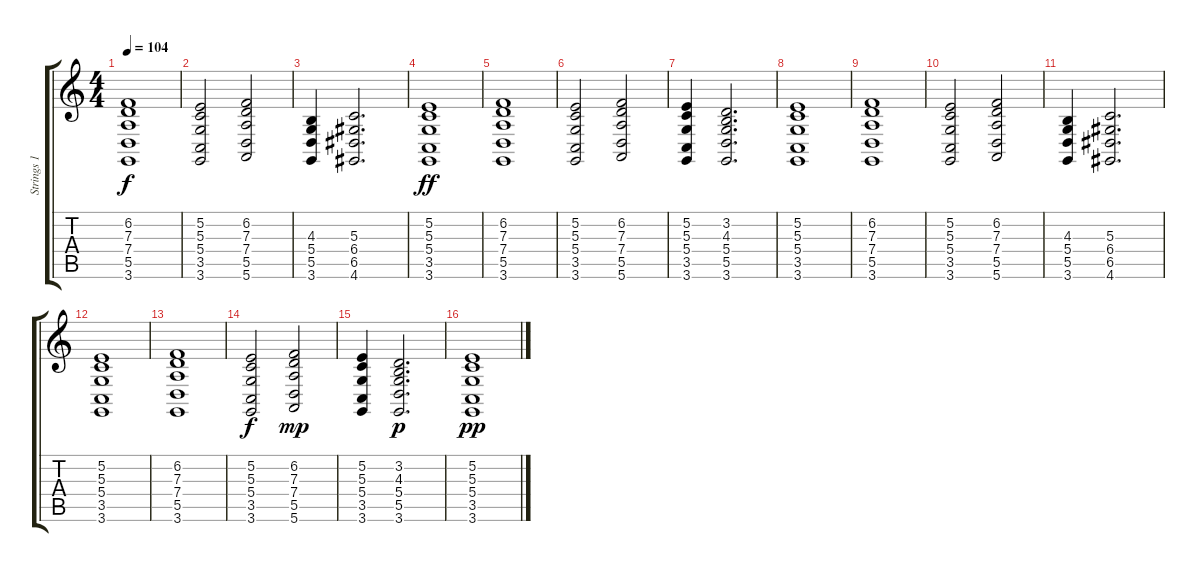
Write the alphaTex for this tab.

\track ("Strings 1" "Strings 1") {instrument stringensemble1}
\staff {score tabs}
\tuning (E4 B3 G3 D3 A2 E2) {hide}
\ts (4 4)
\tempo 104
\clef g2
\ks c
(6.2 7.3 7.4 5.5 3.6).1{dy f} |
(5.2 5.3 5.4 3.5 3.6).2 (6.2 7.3 7.4 5.5 5.6).2 |
(4.3 5.4 5.5 3.6).4 (5.3 6.4 6.5 4.6).2{d} |
(5.2 5.3 5.4 3.5 3.6).1{dy ff volume 13} |
(6.2 7.3 7.4 5.5 3.6).1 |
(5.2 5.3 5.4 3.5 3.6).2 (6.2 7.3 7.4 5.5 5.6).2 |
(5.2 5.3 5.4 3.5 3.6).4 (3.2 4.3 5.4 5.5 3.6).2{d} |
(5.2 5.3 5.4 3.5 3.6).1{volume 13} |
(6.2 7.3 7.4 5.5 3.6).1 |
(5.2 5.3 5.4 3.5 3.6).2 (6.2 7.3 7.4 5.5 5.6).2 |
(4.3 5.4 5.5 3.6).4 (5.3 6.4 6.5 4.6).2{d} |
(5.2 5.3 5.4 3.5 3.6).1{volume 13} |
(6.2 7.3 7.4 5.5 3.6).1 |
(5.2 5.3 5.4 3.5 3.6).2{dy f} (6.2 7.3 7.4 5.5 5.6).2{dy mp} |
(5.2 5.3 5.4 3.5 3.6).4 (3.2 4.3 5.4 5.5 3.6).2{d dy p} |
(5.2 5.3 5.4 3.5 3.6).1{dy pp}
